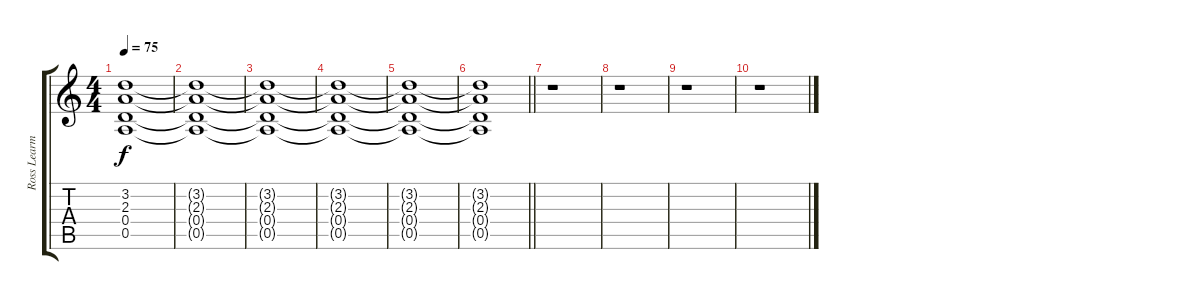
\track ("Ross Learmonth (Rhythm Guitar)" "Ross Learm") {instrument distortionguitar}
\staff {score tabs}
\tuning (E4 B3 G3 D3 A2 E2) {hide}
\ts (4 4)
\tempo 75
\clef g2
\ks c
(3.2{t} 2.3{t} 0.4{t} 0.5{t}).1{dy f} |
(3.2{t} 2.3{t} 0.4{t} 0.5{t}).1 |
(3.2{t} 2.3{t} 0.4{t} 0.5{t}).1{volume 0} |
(3.2{t} 2.3{t} 0.4{t} 0.5{t}).1 |
(3.2{t} 2.3{t} 0.4{t} 0.5{t}).1 |
\barLineRight lightlight
(3.2{t} 2.3{t} 0.4{t} 0.5{t}).1 |
r.1 |
r.1 |
r.1 |
r.1
